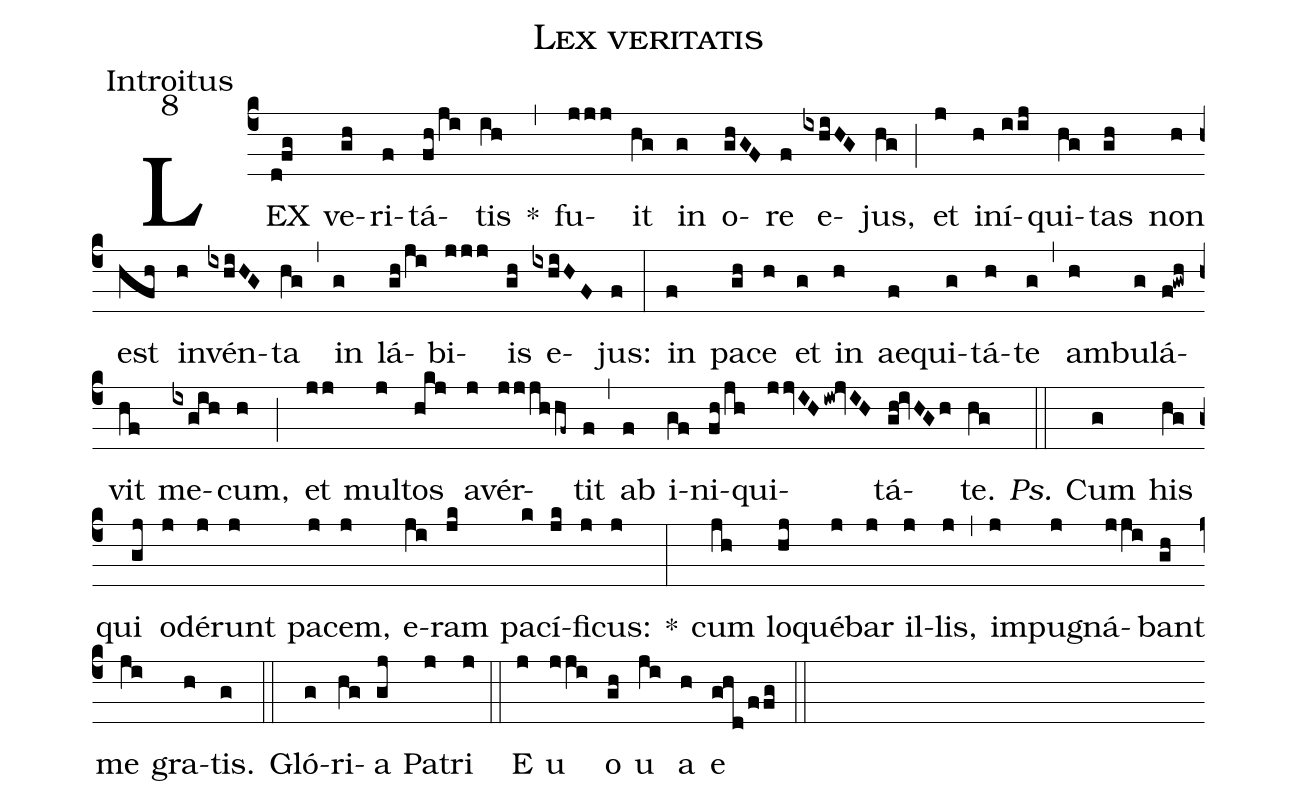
name:Lex veritatis;
office-part:Introitus;
mode:8;
%%
(c4) LEX(d!fg) ve(gh)ri(f)tá(fh/ji)tis(ih) *(,) fu(jjj)it(hg) in(g) o(ghGF)re(f) e(ixhiHG)jus,(hg) (;) et(j) i(h)ní(iij)qui(hg)tas(gh) non(h) est(hfh) in(h)vén(ixhiHG)ta(hg) (,) in(g) lá(gh/ji)bi(jjj)is(gh) e(ixhiHF)jus:(f) (:) in(f) pa(gh)ce(h) et(g) in(h) ae(f)qui(g)tá(h)te(g) (,) am(h)bu(g)lá(f!gwh)vit(hf) me(ixgih)cum,(h) (;) et(jj) mul(j)tos(hkj) a(j)vér(jjjhhf~)tit(f) (,) ab(f) i(gf)ni(fh/jh)qui(jjvIHiw!jvIH)tá(gh!ivHGh)te.(hg) <i>Ps.</i>(::) Cum(g) his(hg) qui(gj) o(j)dé(j)runt(j) pa(j)cem,(j) e(ji)ram(jk) pa(k)cí(jk)fi(j)cus:(j) *(:) cum(jh) lo(hj)qué(j)bar(j) il(j)lis,(j) (,) im(j)pu(j)gná(jji)bant(gh) me(ji) gra(h)tis.(g) (::) Gló(g)ri(hg)a(gj) Pa(j)tri(j) (::) E(j) u(jji) o(gh) u(ji) a(h) e(ghd/ffg) (::)
